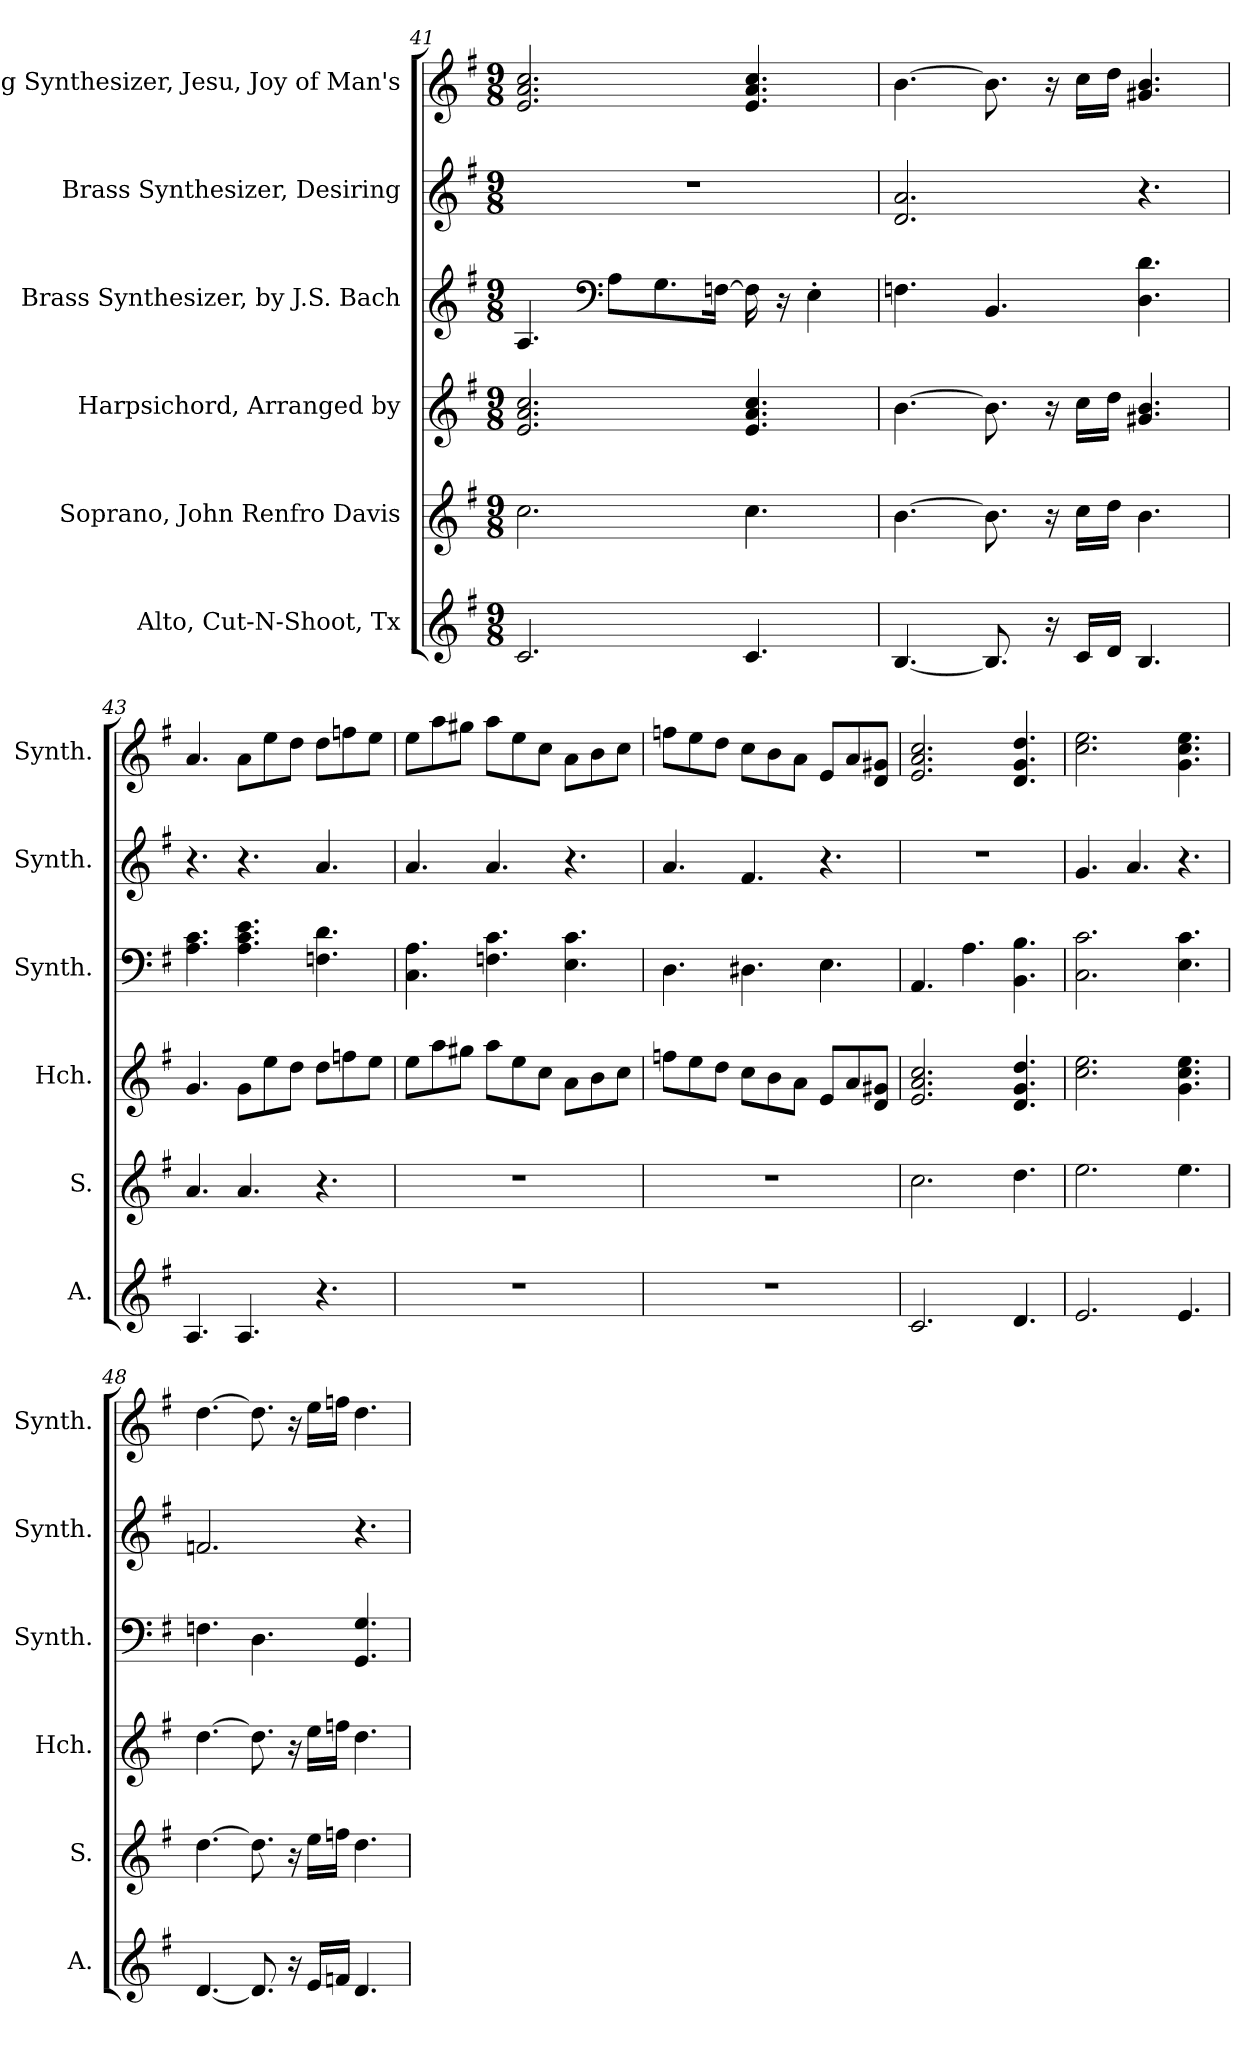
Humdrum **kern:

**kern	**kern	**kern	**kern	**kern	**kern
*part6	*part5	*part4	*part3	*part2	*part1
*staff6	*staff5	*staff4	*staff3	*staff2	*staff1
*I"Alto, Cut-N-Shoot, Tx	*I"Soprano, John Renfro Davis	*I"Harpsichord, Arranged by	*I"Brass Synthesizer, by J.S. Bach	*I"Brass Synthesizer, Desiring	*I"String Synthesizer, Jesu, Joy of Man's
*I'A.	*I'S.	*I'Hch.	*I'Synth.	*I'Synth.	*I'Synth.
*clefG2	*clefG2	*clefG2	*clefG2	*clefG2	*clefG2
*k[f#]	*k[f#]	*k[f#]	*k[f#]	*k[f#]	*k[f#]
*M9/8	*M9/8	*M9/8	*M9/8	*M9/8	*M9/8
=41	=41	=41	=41	=41	=41
2.c/	2.cc\	2.e/ 2.a/ 2.cc/	4.A/	8%9r	2.e/ 2.a/ 2.cc/
*	*	*	*clefF4	*	*
.	.	.	8A\L	.	.
.	.	.	8.G\	.	.
.	.	.	[16Fn\Jk	.	.
4.c/	4.cc\	4.e/ 4.a/ 4.cc/	16F\]	.	4.e/ 4.a/ 4.cc/
.	.	.	16r	.	.
.	.	.	4E'\	.	.
=42	=42	=42	=42	=42	=42
[4.B/	[4.b\	[4.b\	4.Fn\	2.d/ 2.a/	[4.b\
8.B/]	8.b\]	8.b\]	4.BB/	.	8.b\]
16r	16r	16r	.	.	16r
16c/LL	16cc\LL	16cc\LL	.	.	16cc\LL
16d/JJ	16dd\JJ	16dd\JJ	.	.	16dd\JJ
4.B/	4.b\	4.g#X/ 4.b/	4.D\ 4.d\	4.r	4.g#X/ 4.b/
!!LO:PB:g=z
=43	=43	=43	=43	=43	=43
4.A/	4.a/	4.g/	4.A\ 4.c\	4.r	4.a/
4.A/	4.a/	8g\L	4.A\ 4.c\ 4.e\	4.r	8a\L
.	.	8ee\	.	.	8ee\
.	.	8dd\J	.	.	8dd\J
4.r	4.r	8dd\L	4.Fn\ 4.d\	4.a/	8dd\L
.	.	8ffn\	.	.	8ffn\
.	.	8ee\J	.	.	8ee\J
=44	=44	=44	=44	=44	=44
8%9r	8%9r	8ee\L	4.C\ 4.A\	4.a/	8ee\L
.	.	8aa\	.	.	8aa\
.	.	8gg#X\J	.	.	8gg#X\J
.	.	8aa\L	4.Fn\ 4.c\	4.a/	8aa\L
.	.	8ee\	.	.	8ee\
.	.	8cc\J	.	.	8cc\J
.	.	8a\L	4.E\ 4.c\	4.r	8a\L
.	.	8b\	.	.	8b\
.	.	8cc\J	.	.	8cc\J
=45	=45	=45	=45	=45	=45
8%9r	8%9r	8ffn\L	4.D\	4.a/	8ffn\L
.	.	8ee\	.	.	8ee\
.	.	8dd\J	.	.	8dd\J
.	.	8cc\L	4.D#X\	4.f#/	8cc\L
.	.	8b\	.	.	8b\
.	.	8a\J	.	.	8a\J
.	.	8e/L	4.E\	4.r	8e/L
.	.	8a/	.	.	8a/
.	.	8d/ 8g#X/J	.	.	8d/ 8g#X/J
=46	=46	=46	=46	=46	=46
2.c/	2.cc\	2.e/ 2.a/ 2.cc/	4.AA/	8%9r	2.e/ 2.a/ 2.cc/
.	.	.	4.A\	.	.
4.d/	4.dd\	4.d/ 4.g/ 4.dd/	4.BB\ 4.B\	.	4.d/ 4.g/ 4.dd/
=47	=47	=47	=47	=47	=47
2.e/	2.ee\	2.cc\ 2.ee\	2.C\ 2.c\	4.g/	2.cc\ 2.ee\
.	.	.	.	4.a/	.
4.e/	4.ee\	4.g\ 4.cc\ 4.ee\	4.E\ 4.c\	4.r	4.g\ 4.cc\ 4.ee\
!!LO:LB:g=z
=48	=48	=48	=48	=48	=48
[4.d/	[4.dd\	[4.dd\	4.Fn\	2.fn/	[4.dd\
8.d/]	8.dd\]	8.dd\]	4.D\	.	8.dd\]
16r	16r	16r	.	.	16r
16e/LL	16ee\LL	16ee\LL	.	.	16ee\LL
16fn/JJ	16ffn\JJ	16ffn\JJ	.	.	16ffn\JJ
4.d/	4.dd\	4.dd\	4.GG/ 4.G/	4.r	4.dd\
=	=	=	=	=	=
*-	*-	*-	*-	*-	*-
